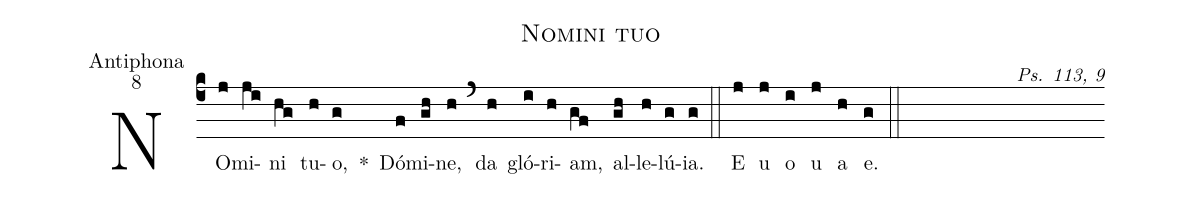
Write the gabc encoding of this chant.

name:Nomini tuo;
office-part:Antiphona;
mode:8;
commentary:Ps. 113, 9;
%%
(c4)NO(j)mi(ji)ni(hg) tu(h)o,(g) *() Dó(f)mi(gh)ne,(h) (`) da(h) gló(i)ri(h)am,(gf) al(gh)le(h)lú(g)ia.(g) (::) E(j) u(j) o(i) u(j) a(h) e.(g) (::)
